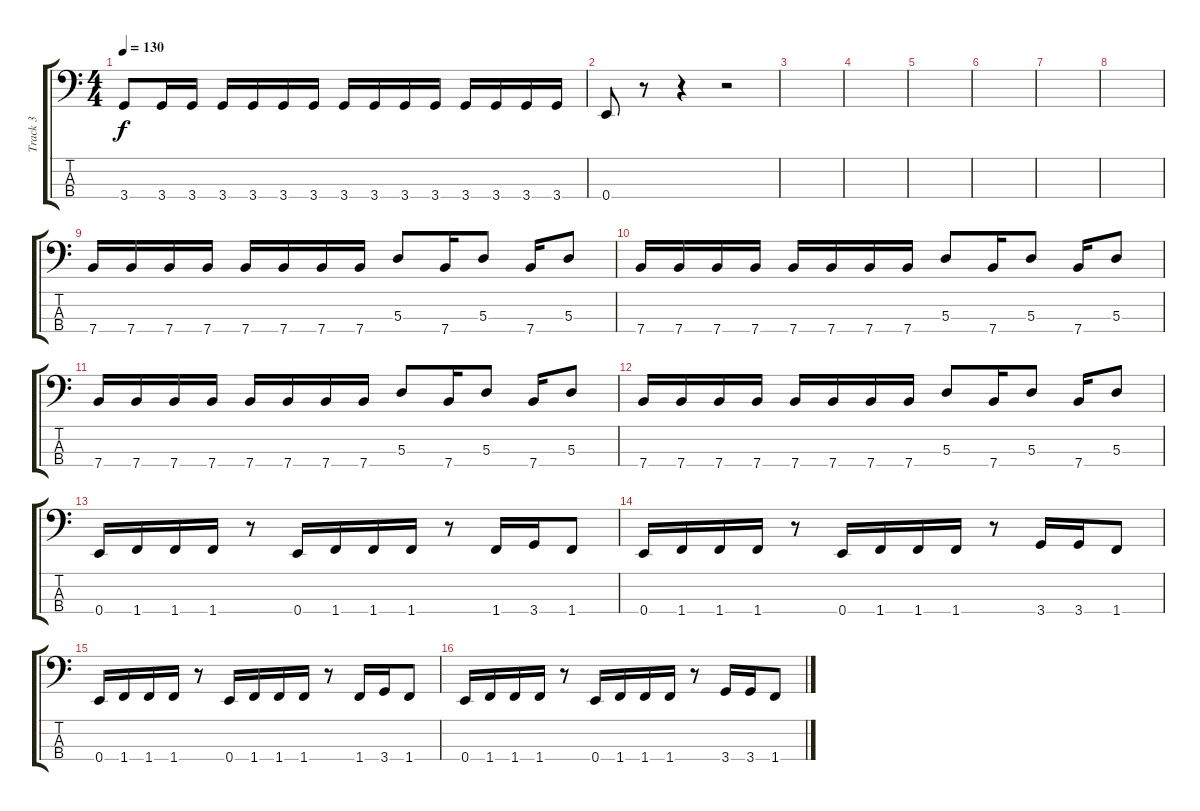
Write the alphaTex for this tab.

\track ("Track 3" "Track 3") {instrument electricbassfinger}
\staff {score tabs}
\tuning (G2 D2 A1 E1) {hide}
\ts (4 4)
\tempo 130
\clef f4
\ks c
3.4.8{dy f} 3.4.16 3.4.16 3.4.16 3.4.16 3.4.16 3.4.16 3.4.16 3.4.16 3.4.16 3.4.16 3.4.16 3.4.16 3.4.16 3.4.16 |
0.4.8 r.8 r.4 r.2 |
|
|
|
|
|
|
7.4.16 7.4.16 7.4.16 7.4.16 7.4.16 7.4.16 7.4.16 7.4.16 5.3.8 7.4.16 5.3.8 7.4.16 5.3.8 |
7.4.16 7.4.16 7.4.16 7.4.16 7.4.16 7.4.16 7.4.16 7.4.16 5.3.8 7.4.16 5.3.8 7.4.16 5.3.8 |
7.4.16 7.4.16 7.4.16 7.4.16 7.4.16 7.4.16 7.4.16 7.4.16 5.3.8 7.4.16 5.3.8 7.4.16 5.3.8 |
7.4.16 7.4.16 7.4.16 7.4.16 7.4.16 7.4.16 7.4.16 7.4.16 5.3.8 7.4.16 5.3.8 7.4.16 5.3.8 |
0.4.16 1.4.16 1.4.16 1.4.16 r.8 0.4.16 1.4.16{beam merge} 1.4.16 1.4.16 r.8 1.4.16 3.4.16 1.4.8 |
0.4.16 1.4.16 1.4.16 1.4.16 r.8 0.4.16 1.4.16{beam merge} 1.4.16 1.4.16 r.8 3.4.16 3.4.16 1.4.8 |
0.4.16 1.4.16 1.4.16 1.4.16 r.8 0.4.16 1.4.16{beam merge} 1.4.16 1.4.16 r.8 1.4.16 3.4.16 1.4.8 |
0.4.16 1.4.16 1.4.16 1.4.16 r.8 0.4.16 1.4.16{beam merge} 1.4.16 1.4.16 r.8 3.4.16 3.4.16 1.4.8
